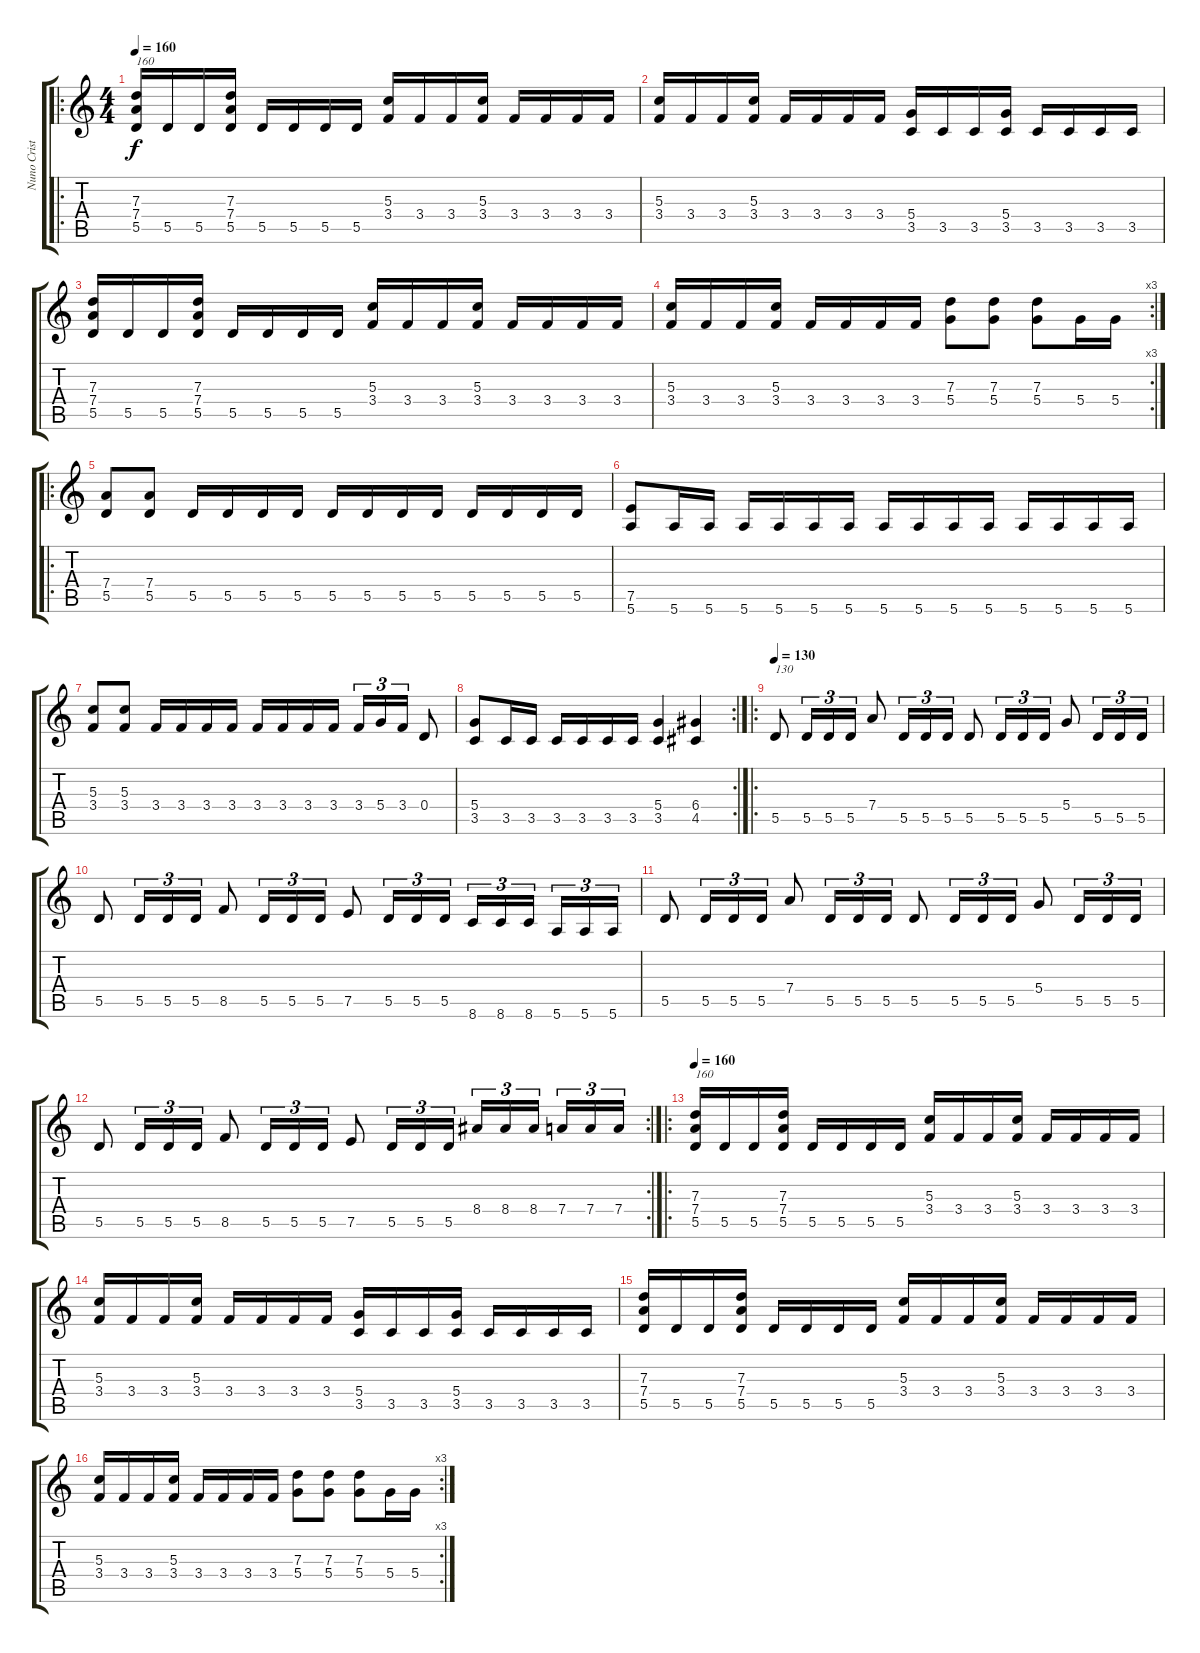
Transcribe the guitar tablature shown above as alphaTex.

\track ("Nuno Cristóvão" "Nuno Crist") {instrument overdrivenguitar}
\staff {score tabs}
\tuning (E4 B3 G3 D3 A2 E2) {hide}
\ro
\ts (4 4)
\tempo 160
\clef g2
\ks c
(7.3 7.4 5.5).16{txt "160" dy f} 5.5.16 5.5.16 (7.3 7.4 5.5).16 5.5.16 5.5.16 5.5.16 5.5.16 (5.3 3.4).16 3.4.16 3.4.16 (5.3 3.4).16 3.4.16 3.4.16 3.4.16 3.4.16 |
(5.3 3.4).16 3.4.16 3.4.16 (5.3 3.4).16 3.4.16 3.4.16 3.4.16 3.4.16 (5.4 3.5).16 3.5.16 3.5.16 (5.4 3.5).16 3.5.16 3.5.16 3.5.16 3.5.16 |
(7.3 7.4 5.5).16 5.5.16 5.5.16 (7.3 7.4 5.5).16 5.5.16 5.5.16 5.5.16 5.5.16 (5.3 3.4).16 3.4.16 3.4.16 (5.3 3.4).16 3.4.16 3.4.16 3.4.16 3.4.16 |
\rc 3
(5.3 3.4).16 3.4.16 3.4.16 (5.3 3.4).16 3.4.16 3.4.16 3.4.16 3.4.16 (7.3 5.4).8 (7.3 5.4).8 (7.3 5.4).8 5.4.16 5.4.16 |
\ro
(7.4 5.5).8 (7.4 5.5).8 5.5.16 5.5.16 5.5.16 5.5.16 5.5.16 5.5.16 5.5.16 5.5.16 5.5.16 5.5.16 5.5.16 5.5.16 |
(7.5 5.6).8 5.6.16 5.6.16 5.6.16 5.6.16 5.6.16 5.6.16 5.6.16 5.6.16 5.6.16 5.6.16 5.6.16 5.6.16 5.6.16 5.6.16 |
(5.3 3.4).8 (5.3 3.4).8 3.4.16 3.4.16 3.4.16 3.4.16 3.4.16 3.4.16 3.4.16 3.4.16 3.4.16{tu (3 2)} 5.4.16{tu (3 2)} 3.4.16{tu (3 2)} 0.4.8 |
\rc 2
(5.4 3.5).8 3.5.16 3.5.16 3.5.16 3.5.16 3.5.16 3.5.16 (5.4 3.5).4 (6.4 4.5).4 |
\ro
\tempo 130
5.5.8{txt "130"} 5.5.16{tu (3 2)} 5.5.16{tu (3 2)} 5.5.16{tu (3 2)} 7.4.8 5.5.16{tu (3 2)} 5.5.16{tu (3 2)} 5.5.16{tu (3 2)} 5.5.8 5.5.16{tu (3 2)} 5.5.16{tu (3 2)} 5.5.16{tu (3 2)} 5.4.8 5.5.16{tu (3 2)} 5.5.16{tu (3 2)} 5.5.16{tu (3 2)} |
5.5.8 5.5.16{tu (3 2)} 5.5.16{tu (3 2)} 5.5.16{tu (3 2)} 8.5.8 5.5.16{tu (3 2)} 5.5.16{tu (3 2)} 5.5.16{tu (3 2)} 7.5.8 5.5.16{tu (3 2)} 5.5.16{tu (3 2)} 5.5.16{tu (3 2)} 8.6.16{tu (3 2)} 8.6.16{tu (3 2)} 8.6.16{tu (3 2)} 5.6.16{tu (3 2)} 5.6.16{tu (3 2)} 5.6.16{tu (3 2)} |
5.5.8 5.5.16{tu (3 2)} 5.5.16{tu (3 2)} 5.5.16{tu (3 2)} 7.4.8 5.5.16{tu (3 2)} 5.5.16{tu (3 2)} 5.5.16{tu (3 2)} 5.5.8 5.5.16{tu (3 2)} 5.5.16{tu (3 2)} 5.5.16{tu (3 2)} 5.4.8 5.5.16{tu (3 2)} 5.5.16{tu (3 2)} 5.5.16{tu (3 2)} |
\rc 2
5.5.8 5.5.16{tu (3 2)} 5.5.16{tu (3 2)} 5.5.16{tu (3 2)} 8.5.8 5.5.16{tu (3 2)} 5.5.16{tu (3 2)} 5.5.16{tu (3 2)} 7.5.8 5.5.16{tu (3 2)} 5.5.16{tu (3 2)} 5.5.16{tu (3 2)} 8.4.16{tu (3 2)} 8.4.16{tu (3 2)} 8.4.16{tu (3 2)} 7.4.16{tu (3 2)} 7.4.16{tu (3 2)} 7.4.16{tu (3 2)} |
\ro
\tempo 160
(7.3 7.4 5.5).16{txt "160"} 5.5.16 5.5.16 (7.3 7.4 5.5).16 5.5.16 5.5.16 5.5.16 5.5.16 (5.3 3.4).16 3.4.16 3.4.16 (5.3 3.4).16 3.4.16 3.4.16 3.4.16 3.4.16 |
(5.3 3.4).16 3.4.16 3.4.16 (5.3 3.4).16 3.4.16 3.4.16 3.4.16 3.4.16 (5.4 3.5).16 3.5.16 3.5.16 (5.4 3.5).16 3.5.16 3.5.16 3.5.16 3.5.16 |
(7.3 7.4 5.5).16 5.5.16 5.5.16 (7.3 7.4 5.5).16 5.5.16 5.5.16 5.5.16 5.5.16 (5.3 3.4).16 3.4.16 3.4.16 (5.3 3.4).16 3.4.16 3.4.16 3.4.16 3.4.16 |
\rc 3
(5.3 3.4).16 3.4.16 3.4.16 (5.3 3.4).16 3.4.16 3.4.16 3.4.16 3.4.16 (7.3 5.4).8 (7.3 5.4).8 (7.3 5.4).8 5.4.16 5.4.16
